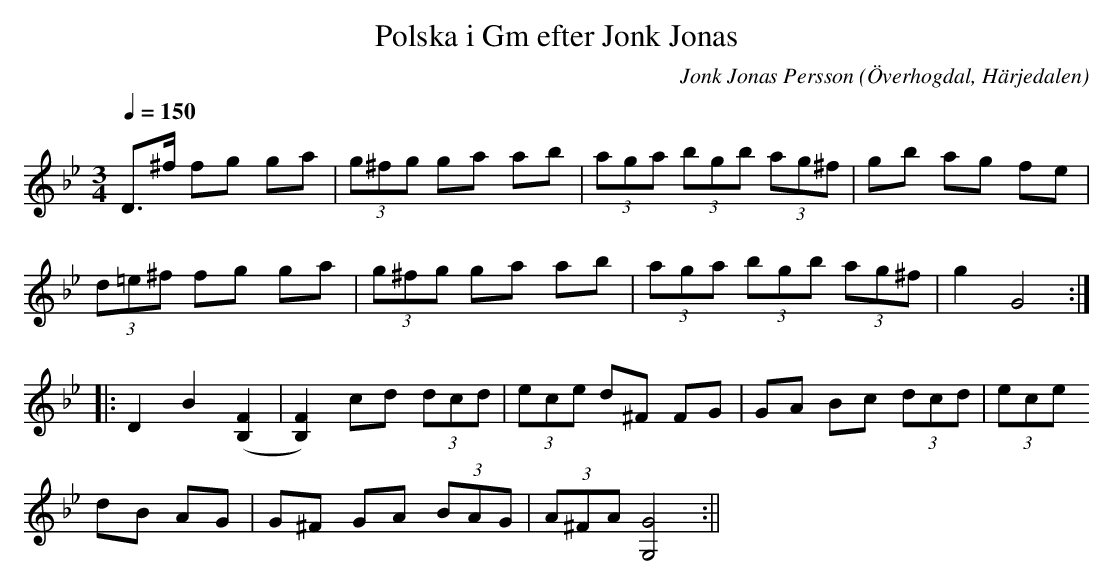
X:1
T:Polska i Gm efter Jonk Jonas
O:Överhogdal, Härjedalen
Q:1/4=150
M:3/4
C:Jonk Jonas Persson
K:Gm
D>^f fg ga | (3g^fg ga ab | (3aga (3bgb (3ag^f | gb ag fe |
(3d=e^f fg ga | (3g^fg ga ab | (3aga (3bgb (3ag^f | g2 G4 :||:
D2 B2 ([F2B,2] | [F2B,2]) cd (3dcd | (3ece d^F FG | GA Bc (3dcd | (3ece
dB AG | G^F GA (3BAG | (3A^FA [G4G,4] :||
